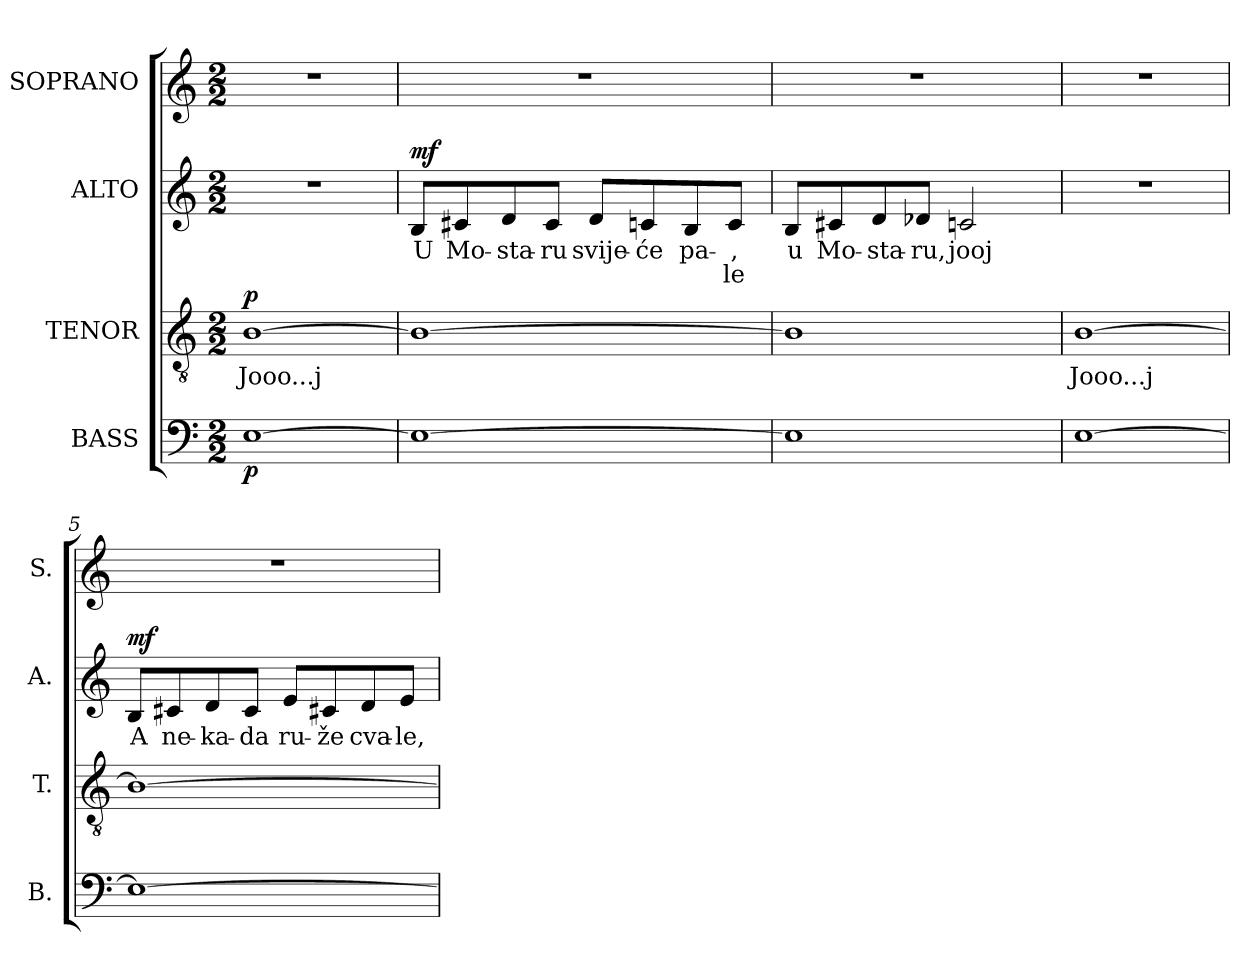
**kern	**dynam	**kern	**text	**dynam	**kern	**text	**text	**dynam	**kern
*part4	*part4	*part3	*part3	*part3	*part2	*part2	*part2	*part2	*part1
*staff4	*staff4	*staff3	*staff3	*staff3	*staff2	*staff2	*staff2	*staff2	*staff1
*I"BASS	*	*I"TENOR	*	*	*I"ALTO	*	*	*	*I"SOPRANO
*I'B.	*	*I'T.	*	*	*I'A.	*	*	*	*I'S.
!!LO:PB:g=z
*clefF4	*	*clefGv2	*	*	*clefG2	*	*	*	*clefG2
*	*	*ITrd7c12	*	*	*	*	*	*	*
*k[]	*	*k[]	*	*	*k[]	*	*	*	*k[]
*C:	*	*C:	*	*	*C:	*	*	*	*C:
*M2/2	*	*M2/2	*	*	*M2/2	*	*	*	*M2/2
=1	=1	=1	=1	=1	=1	=1	=1	=1	=1
!	!	!	!LO:LY:b:color=#000000	!	!	!	!	!	!
[1Ei	p	[1BBi	Jooo...j	p	1r	.	.	.	1r
=2	=2	=2	=2	=2	=2	=2	=2	=2	=2
!	!	!	!	!	!	!LO:LY:b:color=#000000	!	!	!
1Ei_	.	1BBi_	.	.	8Bi/L	U	.	mf	1r
!	!	!	!	!	!	!LO:LY:b:color=#000000	!	!	!
.	.	.	.	.	8c#Xi/	Mo-	.	.	.
!	!	!	!	!	!	!LO:LY:b:color=#000000	!	!	!
.	.	.	.	.	8di/	-sta-	.	.	.
!	!	!	!	!	!	!LO:LY:b:color=#000000	!	!	!
.	.	.	.	.	8c#i/J	-ru	.	.	.
!	!	!	!	!	!	!LO:LY:b:color=#000000	!	!	!
.	.	.	.	.	8di/L	svije-	.	.	.
!	!	!	!	!	!	!LO:LY:b:color=#000000	!	!	!
.	.	.	.	.	8cni/	-će	.	.	.
!	!	!	!	!	!	!LO:LY:b:color=#000000	!	!	!
.	.	.	.	.	8Bi/	pa-	.	.	.
!	!	!	!	!	!	!LO:LY:b:color=#000000	!LO:LY:b:color=#000000	!	!
.	.	.	.	.	8ci/J	-,	le	.	.
=3	=3	=3	=3	=3	=3	=3	=3	=3	=3
!	!	!	!	!	!	!LO:LY:b:color=#000000	!	!	!
1Ei]	.	1BBi]	.	.	8Bi/L	u	.	.	1r
!	!	!	!	!	!	!LO:LY:b:color=#000000	!	!	!
.	.	.	.	.	8c#Xi/	Mo-	.	.	.
!	!	!	!	!	!	!LO:LY:b:color=#000000	!	!	!
.	.	.	.	.	8di/	-sta-	.	.	.
!	!	!	!	!	!	!LO:LY:b:color=#000000	!	!	!
.	.	.	.	.	8d-Xi/J	-ru,	.	.	.
!	!	!	!	!	!	!LO:LY:b:color=#000000	!	!	!
.	.	.	.	.	2cni/	jooj	.	.	.
=4	=4	=4	=4	=4	=4	=4	=4	=4	=4
!	!	!	!LO:LY:b:color=#000000	!	!	!	!	!	!
[1Ei	.	[1BBi	Jooo...j	.	1r	.	.	.	1r
=5	=5	=5	=5	=5	=5	=5	=5	=5	=5
!	!	!	!	!	!	!LO:LY:b:color=#000000	!	!	!
1Ei_	.	1BBi_	.	.	8Bi/L	A	.	mf	1r
!	!	!	!	!	!	!LO:LY:b:color=#000000	!	!	!
.	.	.	.	.	8c#Xi/	ne-	.	.	.
!	!	!	!	!	!	!LO:LY:b:color=#000000	!	!	!
.	.	.	.	.	8di/	-ka-	.	.	.
!	!	!	!	!	!	!LO:LY:b:color=#000000	!	!	!
.	.	.	.	.	8c#i/J	-da	.	.	.
!	!	!	!	!	!	!LO:LY:b:color=#000000	!	!	!
.	.	.	.	.	8ei/L	ru-	.	.	.
!	!	!	!	!	!	!LO:LY:b:color=#000000	!	!	!
.	.	.	.	.	8c#Xi/	-že	.	.	.
!	!	!	!	!	!	!LO:LY:b:color=#000000	!	!	!
.	.	.	.	.	8di/	cva-	.	.	.
!	!	!	!	!	!	!LO:LY:b:color=#000000	!	!	!
.	.	.	.	.	8ei/J	-le,	.	.	.
=	=	=	=	=	=	=	=	=	=
*-	*-	*-	*-	*-	*-	*-	*-	*-	*-
